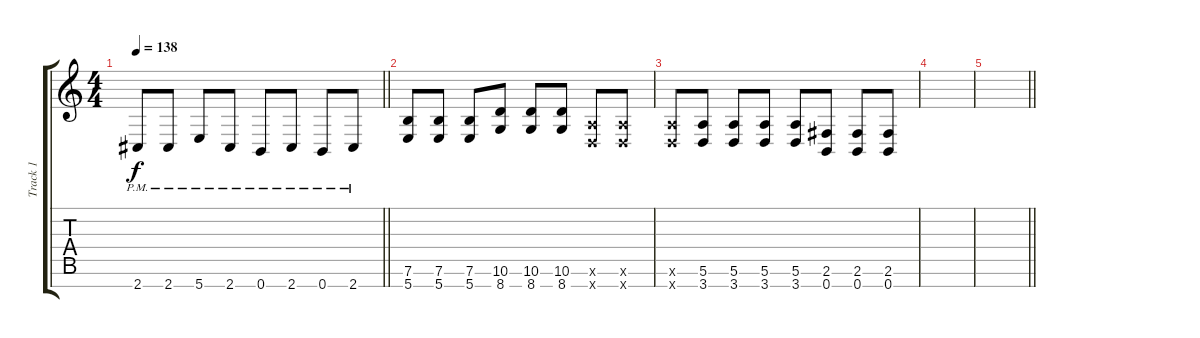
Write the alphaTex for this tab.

\track ("Track 1" "Track 1") {instrument overdrivenguitar}
\staff {score tabs}
\tuning (E4 B3 G3 D3 A2 E2 B1) {hide}
\ts (4 4)
\tempo 138
\clef g2
\barLineRight lightlight
\ks c
2.7{pm}.8{dy f} 2.7{pm}.8 5.7{pm}.8 2.7{pm}.8 0.7{pm}.8 2.7{pm}.8 0.7{pm}.8 2.7{pm}.8 |
(7.6 5.7).8 (7.6 5.7).8 (7.6 5.7).8 (10.6 8.7).8 (10.6 8.7).8 (10.6 8.7).8 (5.6{x} 3.7{x}).8 (5.6{x} 3.7{x}).8 |
(5.6{x} 3.7{x}).8 (5.6 3.7).8 (5.6 3.7).8 (5.6 3.7).8 (5.6 3.7).8 (2.6 0.7).8 (2.6 0.7).8 (2.6 0.7).8 |
|
\barLineRight lightlight
